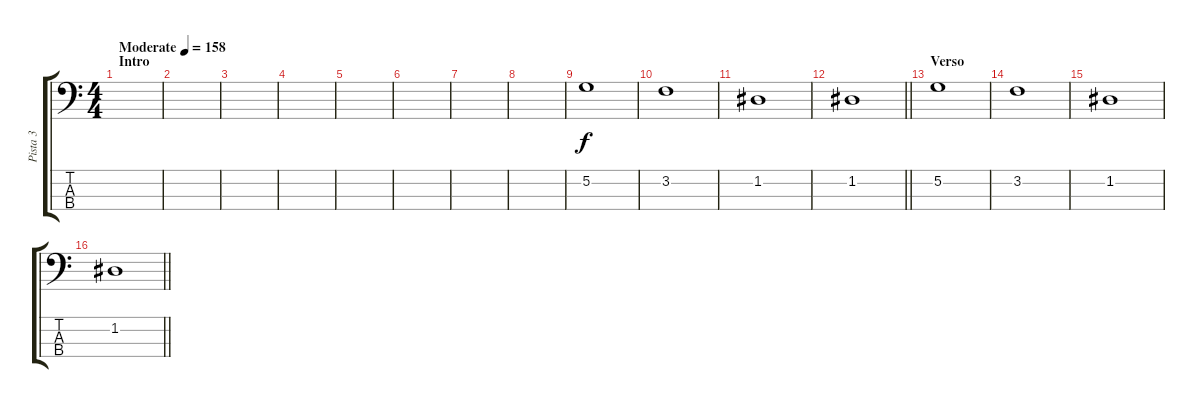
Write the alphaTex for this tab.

\track ("Pista 3" "Pista 3") {instrument electricbassfinger}
\staff {score tabs}
\tuning (G2 D2 A1 E1) {hide}
\ts (4 4)
\section ("" "Intro")
\tempo (158 "Moderate")
\clef f4
\ks c
|
|
|
|
|
|
|
|
5.2.1 |
3.2.1 |
1.2.1 |
\barLineRight lightlight
1.2.1 |
\section ("" "Verso")
5.2.1 |
3.2.1 |
1.2.1 |
\barLineRight lightlight
1.2.1
